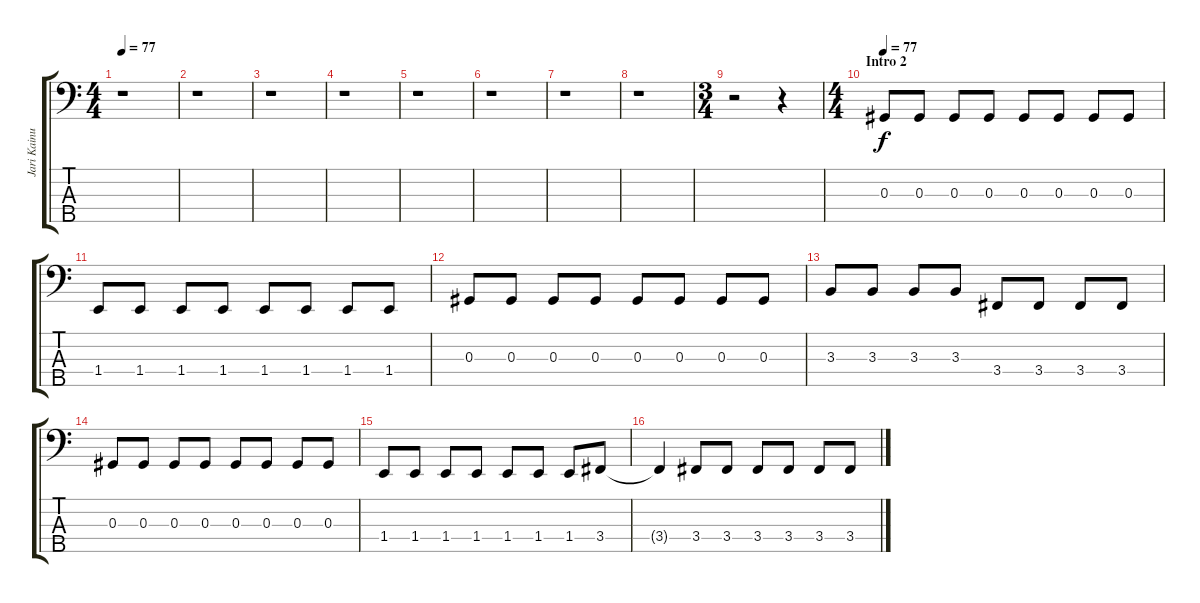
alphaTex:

\track ("Jari Kainulainen" "Jari Kainu") {instrument electricbassfinger}
\staff {score tabs}
\tuning (Gb2 Db2 Ab1 Eb1 Bb0) {hide}
\ts (4 4)
\tempo 77
\tempo 60
\tempo 77
\clef f4
\ks c
r.1{dy f instrument electricbassfinger} |
r.1 |
r.1 |
r.1 |
r.1 |
r.1 |
r.1 |
r.1 |
\ts (3 4)
r.2 r.4 |
\ts (4 4)
\section ("" "Intro 2")
\tempo 77
0.3.8 0.3.8 0.3.8 0.3.8 0.3.8 0.3.8 0.3.8 0.3.8 |
1.4.8 1.4.8 1.4.8 1.4.8 1.4.8 1.4.8 1.4.8 1.4.8 |
0.3.8 0.3.8 0.3.8 0.3.8 0.3.8 0.3.8 0.3.8 0.3.8 |
3.3.8 3.3.8 3.3.8 3.3.8 3.4.8 3.4.8 3.4.8 3.4.8 |
0.3.8 0.3.8 0.3.8 0.3.8 0.3.8 0.3.8 0.3.8 0.3.8 |
1.4.8 1.4.8 1.4.8 1.4.8 1.4.8 1.4.8 1.4.8 3.4.8 |
3.4{t}.4 3.4.8 3.4.8 3.4.8 3.4.8 3.4.8 3.4.8
